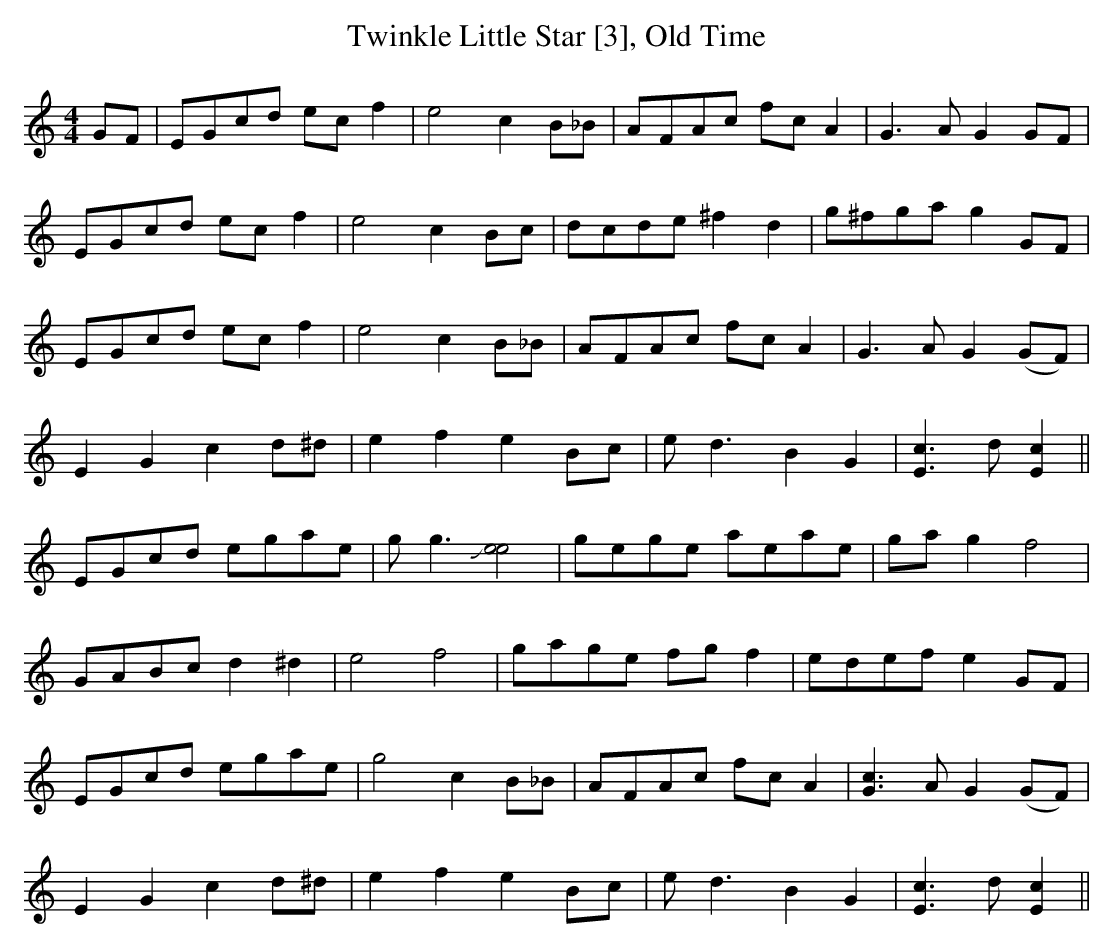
X:1
T:Twinkle Little Star [3], Old Time
M:4/4
L:1/8
K:C
GF|EGcd ec f2|e4 c2 B_B|AFAc fcA2|G3A G2 GF|
EGcd ecf2| e4c2Bc|dcde ^f2d2|g^fga g2GF|
EGcd ecf2|e4 c2 B_B|AFAc fc A2|G3A G2(GF)|
E2G2c2d^d|e2f2e2Bc|ed3 B2G2|[E3c3]d [E2c2]||
EGcd egae|g g3 +slide+[e4e4]|gege aeae|gag2f4|
GABc d2^d2|e4f4|gage fgf2|edef e2GF|
EGcd egae|g4c2B_B|AFAc fc A2|[G3c3]A G2 (GF)|
E2G2c2d^d|e2f2e2Bc|ed3 B2G2|[E3c3]d [E2c2]||
